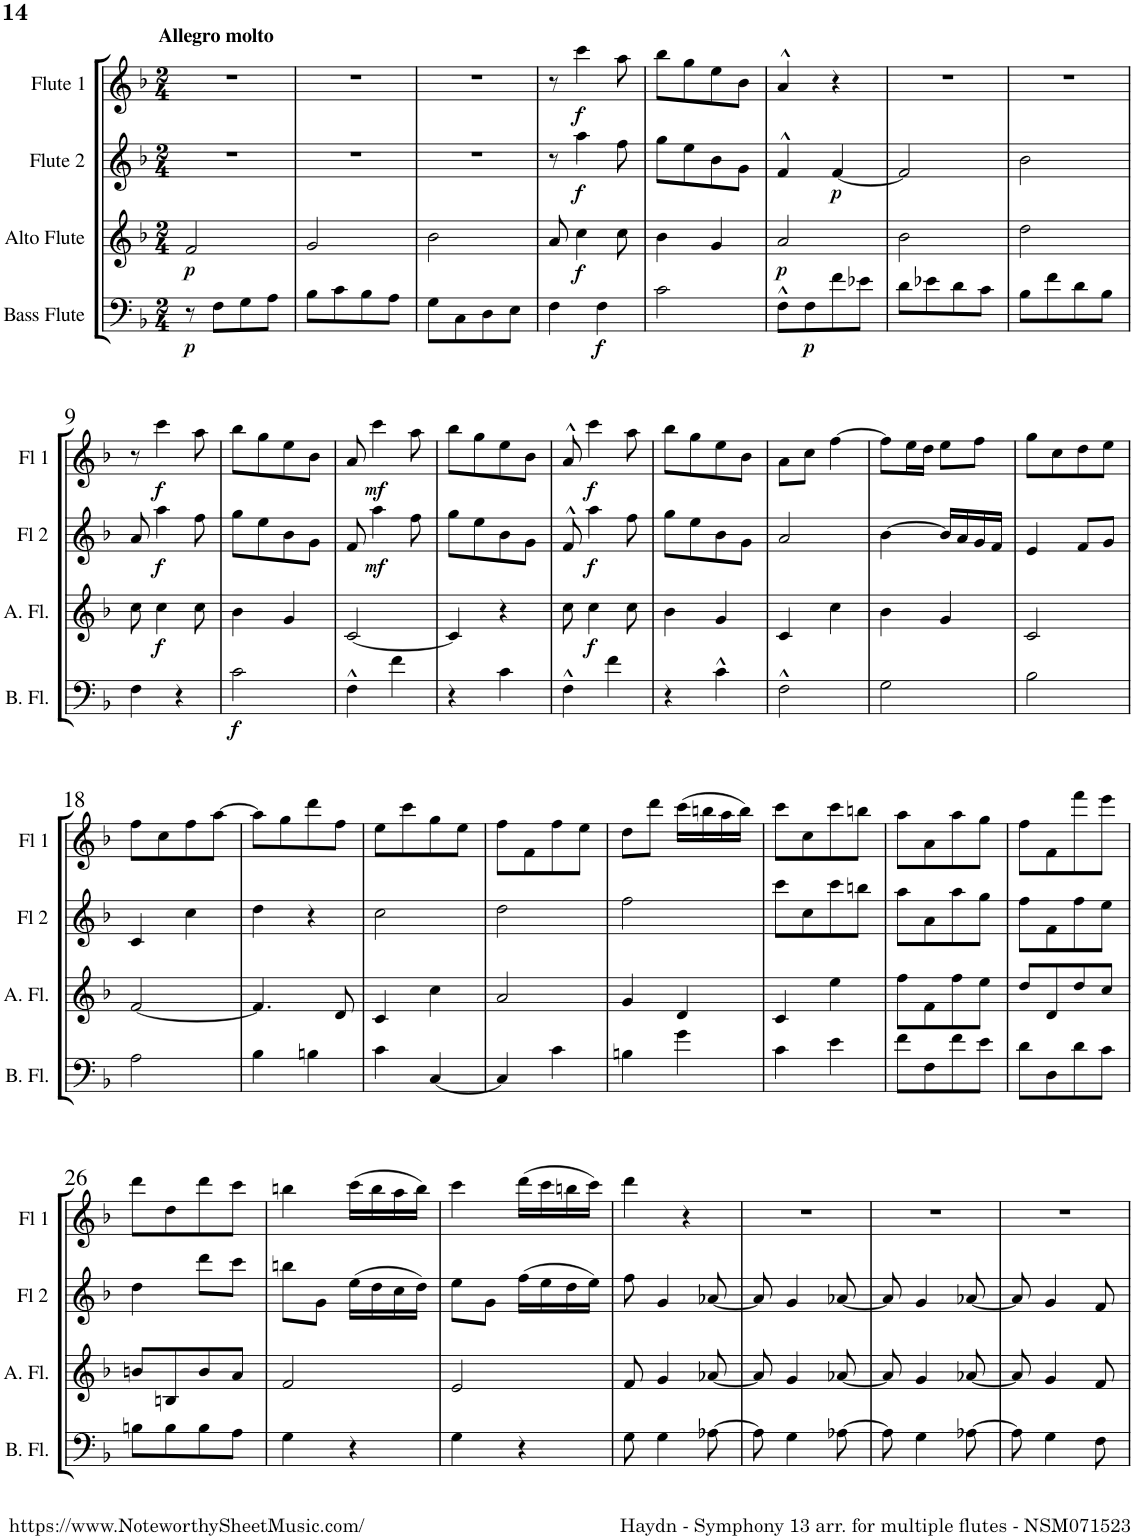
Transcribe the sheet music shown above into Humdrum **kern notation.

**kern	**dynam	**kern	**dynam	**kern	**dynam	**kern	**dynam
*part4	*part4	*part3	*part3	*part2	*part2	*part1	*part1
*staff4	*staff4	*staff3	*staff3	*staff2	*staff2	*staff1	*staff1
*I"Bass Flute	*	*I"Alto Flute	*	*I"Flute 2	*	*I"Flute 1	*
*I'B. Fl.	*	*I'A. Fl.	*	*I'Fl 2	*	*I'Fl 1	*
!!LO:PB:g=z
*clefF4	*	*clefG2	*	*clefG2	*	*clefG2	*
*k[b-]	*	*k[b-]	*	*k[b-]	*	*k[b-]	*
*M2/4	*	*M2/4	*	*M2/4	*	*M2/4	*
=1	=1	=1	=1	=1	=1	=1	=1
*	*	*	*	*^	*	*^	*
!	!	!	!	!	!	!	!LO:TX:a:B:t=Allegro molto	!	!
!	!LO:DY:b	!	!LO:DY:b	!	!	!	!	!	!
8r	p	2f/	p	2r	2f!	.	2r	2f!	.
8F\L	.	.	.	.	.	.	.	.	.
8G\	.	.	.	.	.	.	.	.	.
8A\J	.	.	.	.	.	.	.	.	.
=2	=2	=2	=2	=2	=2	=2	=2	=2	=2
8B-\L	.	2g/	.	2r	2g!	.	2r	2g!	.
8c\	.	.	.	.	.	.	.	.	.
8B-\	.	.	.	.	.	.	.	.	.
8A\J	.	.	.	.	.	.	.	.	.
=3	=3	=3	=3	=3	=3	=3	=3	=3	=3
8G\L	.	2b-\	.	2r	2b-!	.	2r	2b-!	.
8C\	.	.	.	.	.	.	.	.	.
8D\	.	.	.	.	.	.	.	.	.
8E\J	.	.	.	.	.	.	.	.	.
*	*	*	*	*v	*v	*	*	*	*
*	*	*	*	*	*	*v	*v	*
=4	=4	=4	=4	=4	=4	=4	=4
4F\	.	8a/	.	8r	.	8r	.
!	!	!	!LO:DY:b	!	!LO:DY:b	!	!LO:DY:b
.	.	4cc\	f	4aa\	f	4ccc\	f
!	!LO:DY:b	!	!	!	!	!	!
4F\	f	.	.	.	.	.	.
.	.	8cc\	.	8ff\	.	8aa\	.
=5	=5	=5	=5	=5	=5	=5	=5
2c\	.	4b-\	.	8gg\L	.	8bb-\L	.
.	.	.	.	8ee\	.	8gg\	.
.	.	4g/	.	8b-\	.	8ee\	.
.	.	.	.	8g\J	.	8b-\J	.
=6	=6	=6	=6	=6	=6	=6	=6
!	!	!	!LO:DY:b	!	!	!	!
8F^^\L	.	2a/	p	4f^^/	.	4a^^/	.
!	!LO:DY:b	!	!	!	!	!	!
8F\	p	.	.	.	.	.	.
!	!	!	!	!	!LO:DY:b	!	!
8f\	.	.	.	[4f/	p	4r	.
8e-X\J	.	.	.	.	.	.	.
=7	=7	=7	=7	=7	=7	=7	=7
8d\L	.	2b-\	.	2f/]	.	2r	.
8e-X\	.	.	.	.	.	.	.
8d\	.	.	.	.	.	.	.
8c\J	.	.	.	.	.	.	.
=8	=8	=8	=8	=8	=8	=8	=8
8B-\L	.	2dd\	.	2b-\	.	2r	.
8f\	.	.	.	.	.	.	.
8d\	.	.	.	.	.	.	.
8B-\J	.	.	.	.	.	.	.
!!LO:LB:g=z
=9	=9	=9	=9	=9	=9	=9	=9
4F\	.	8cc\	.	8a/	.	8r	.
!	!	!	!LO:DY:b	!	!LO:DY:b	!	!LO:DY:b
.	.	4cc\	f	4aa\	f	4ccc\	f
4r	.	.	.	.	.	.	.
.	.	8cc\	.	8ff\	.	8aa\	.
=10	=10	=10	=10	=10	=10	=10	=10
!	!LO:DY:b	!	!	!	!	!	!
2c\	f	4b-\	.	8gg\L	.	8bb-\L	.
.	.	.	.	8ee\	.	8gg\	.
.	.	4g/	.	8b-\	.	8ee\	.
.	.	.	.	8g\J	.	8b-\J	.
=11	=11	=11	=11	=11	=11	=11	=11
4F^^\	.	[2c/	.	8f/	.	8a/	.
!	!	!	!	!	!LO:DY:b	!	!LO:DY:b
.	.	.	.	4aa\	mf	4ccc\	mf
4f\	.	.	.	.	.	.	.
.	.	.	.	8ff\	.	8aa\	.
=12	=12	=12	=12	=12	=12	=12	=12
4r	.	4c/]	.	8gg\L	.	8bb-\L	.
.	.	.	.	8ee\	.	8gg\	.
4c\	.	4r	.	8b-\	.	8ee\	.
.	.	.	.	8g\J	.	8b-\J	.
=13	=13	=13	=13	=13	=13	=13	=13
4F^^\	.	8cc\	.	8f^^/	.	8a^^/	.
!	!	!	!LO:DY:b	!	!LO:DY:b	!	!LO:DY:b
.	.	4cc\	f	4aa\	f	4ccc\	f
4f\	.	.	.	.	.	.	.
.	.	8cc\	.	8ff\	.	8aa\	.
=14	=14	=14	=14	=14	=14	=14	=14
4r	.	4b-\	.	8gg\L	.	8bb-\L	.
.	.	.	.	8ee\	.	8gg\	.
4c^^\	.	4g/	.	8b-\	.	8ee\	.
.	.	.	.	8g\J	.	8b-\J	.
=15	=15	=15	=15	=15	=15	=15	=15
2F^^\	.	4c/	.	2a/	.	8a\L	.
.	.	.	.	.	.	8cc\J	.
.	.	4cc\	.	.	.	[4ff\	.
=16	=16	=16	=16	=16	=16	=16	=16
2G\	.	4b-\	.	[4b-\	.	8ff\L]	.
.	.	.	.	.	.	16ee\L	.
.	.	.	.	.	.	16dd\JJ	.
.	.	4g/	.	16b-/LL]	.	8ee\L	.
.	.	.	.	16a/	.	.	.
.	.	.	.	16g/	.	8ff\J	.
.	.	.	.	16f/JJ	.	.	.
=17	=17	=17	=17	=17	=17	=17	=17
2B-\	.	2c/	.	4e/	.	8gg\L	.
.	.	.	.	.	.	8cc\	.
.	.	.	.	8f/L	.	8dd\	.
.	.	.	.	8g/J	.	8ee\J	.
!!LO:LB:g=z
=18	=18	=18	=18	=18	=18	=18	=18
2A\	.	[2f/	.	4c/	.	8ff\L	.
.	.	.	.	.	.	8cc\	.
.	.	.	.	4cc\	.	8ff\	.
.	.	.	.	.	.	[8aa\J	.
=19	=19	=19	=19	=19	=19	=19	=19
4B-\	.	4.f/]	.	4dd\	.	8aa\L]	.
.	.	.	.	.	.	8gg\	.
4Bn\	.	.	.	4r	.	8ddd\	.
.	.	8d/	.	.	.	8ff\J	.
=20	=20	=20	=20	=20	=20	=20	=20
4c\	.	4c/	.	2cc\	.	8ee\L	.
.	.	.	.	.	.	8ccc\	.
[4C/	.	4cc\	.	.	.	8gg\	.
.	.	.	.	.	.	8ee\J	.
=21	=21	=21	=21	=21	=21	=21	=21
4C/]	.	2a/	.	2dd\	.	8ff\L	.
.	.	.	.	.	.	8f\	.
4c\	.	.	.	.	.	8ff\	.
.	.	.	.	.	.	8ee\J	.
=22	=22	=22	=22	=22	=22	=22	=22
4Bn\	.	4g/	.	2ff\	.	8dd\L	.
.	.	.	.	.	.	8ddd\J	.
4g\	.	4d/	.	.	.	(16ccc\LL	.
.	.	.	.	.	.	16bbn\	.
.	.	.	.	.	.	16aa\	.
.	.	.	.	.	.	16bb\JJ)	.
=23	=23	=23	=23	=23	=23	=23	=23
4c\	.	4c/	.	8ccc\L	.	8ccc\L	.
.	.	.	.	8cc\	.	8cc\	.
4e\	.	4ee\	.	8ccc\	.	8ccc\	.
.	.	.	.	8bbn\J	.	8bbn\J	.
=24	=24	=24	=24	=24	=24	=24	=24
8f\L	.	8ff\L	.	8aa\L	.	8aa\L	.
8F\	.	8f\	.	8a\	.	8a\	.
8f\	.	8ff\	.	8aa\	.	8aa\	.
8e\J	.	8ee\J	.	8gg\J	.	8gg\J	.
=25	=25	=25	=25	=25	=25	=25	=25
8d\L	.	8dd/L	.	8ff\L	.	8ff\L	.
8D\	.	8d/	.	8f\	.	8f\	.
8d\	.	8dd/	.	8ff\	.	8fff\	.
8c\J	.	8cc/J	.	8ee\J	.	8eee\J	.
!!LO:LB:g=z
=26	=26	=26	=26	=26	=26	=26	=26
8Bn\L	.	8bn/L	.	4dd\	.	8ddd\L	.
8B\	.	8Bn/	.	.	.	8dd\	.
8B\	.	8b/	.	8ddd\L	.	8ddd\	.
8A\J	.	8a/J	.	8ccc\J	.	8ccc\J	.
=27	=27	=27	=27	=27	=27	=27	=27
4G\	.	2f/	.	8bbn\L	.	4bbn\	.
.	.	.	.	8g\J	.	.	.
4r	.	.	.	(16ee\LL	.	(16ccc\LL	.
.	.	.	.	16dd\	.	16bb\	.
.	.	.	.	16cc\	.	16aa\	.
.	.	.	.	16dd\JJ)	.	16bb\JJ)	.
=28	=28	=28	=28	=28	=28	=28	=28
4G\	.	2e/	.	8ee\L	.	4ccc\	.
.	.	.	.	8g\J	.	.	.
4r	.	.	.	(16ff\LL	.	(16ddd\LL	.
.	.	.	.	16ee\	.	16ccc\	.
.	.	.	.	16dd\	.	16bbn\	.
.	.	.	.	16ee\JJ)	.	16ccc\JJ)	.
=29	=29	=29	=29	=29	=29	=29	=29
8G\	.	8f/	.	8ff\	.	4ddd\	.
4G\	.	4g/	.	4g/	.	.	.
.	.	.	.	.	.	4r	.
[8A-X\	.	[8a-X/	.	[8a-X/	.	.	.
=30	=30	=30	=30	=30	=30	=30	=30
8A-\]	.	8a-/]	.	8a-/]	.	2r	.
4G\	.	4g/	.	4g/	.	.	.
[8A-X\	.	[8a-X/	.	[8a-X/	.	.	.
=31	=31	=31	=31	=31	=31	=31	=31
8A-\]	.	8a-/]	.	8a-/]	.	2r	.
4G\	.	4g/	.	4g/	.	.	.
[8A-X\	.	[8a-X/	.	[8a-X/	.	.	.
=32	=32	=32	=32	=32	=32	=32	=32
8A-\]	.	8a-/]	.	8a-/]	.	2r	.
4G\	.	4g/	.	4g/	.	.	.
8F\	.	8f/	.	8f/	.	.	.
=	=	=	=	=	=	=	=
*-	*-	*-	*-	*-	*-	*-	*-
